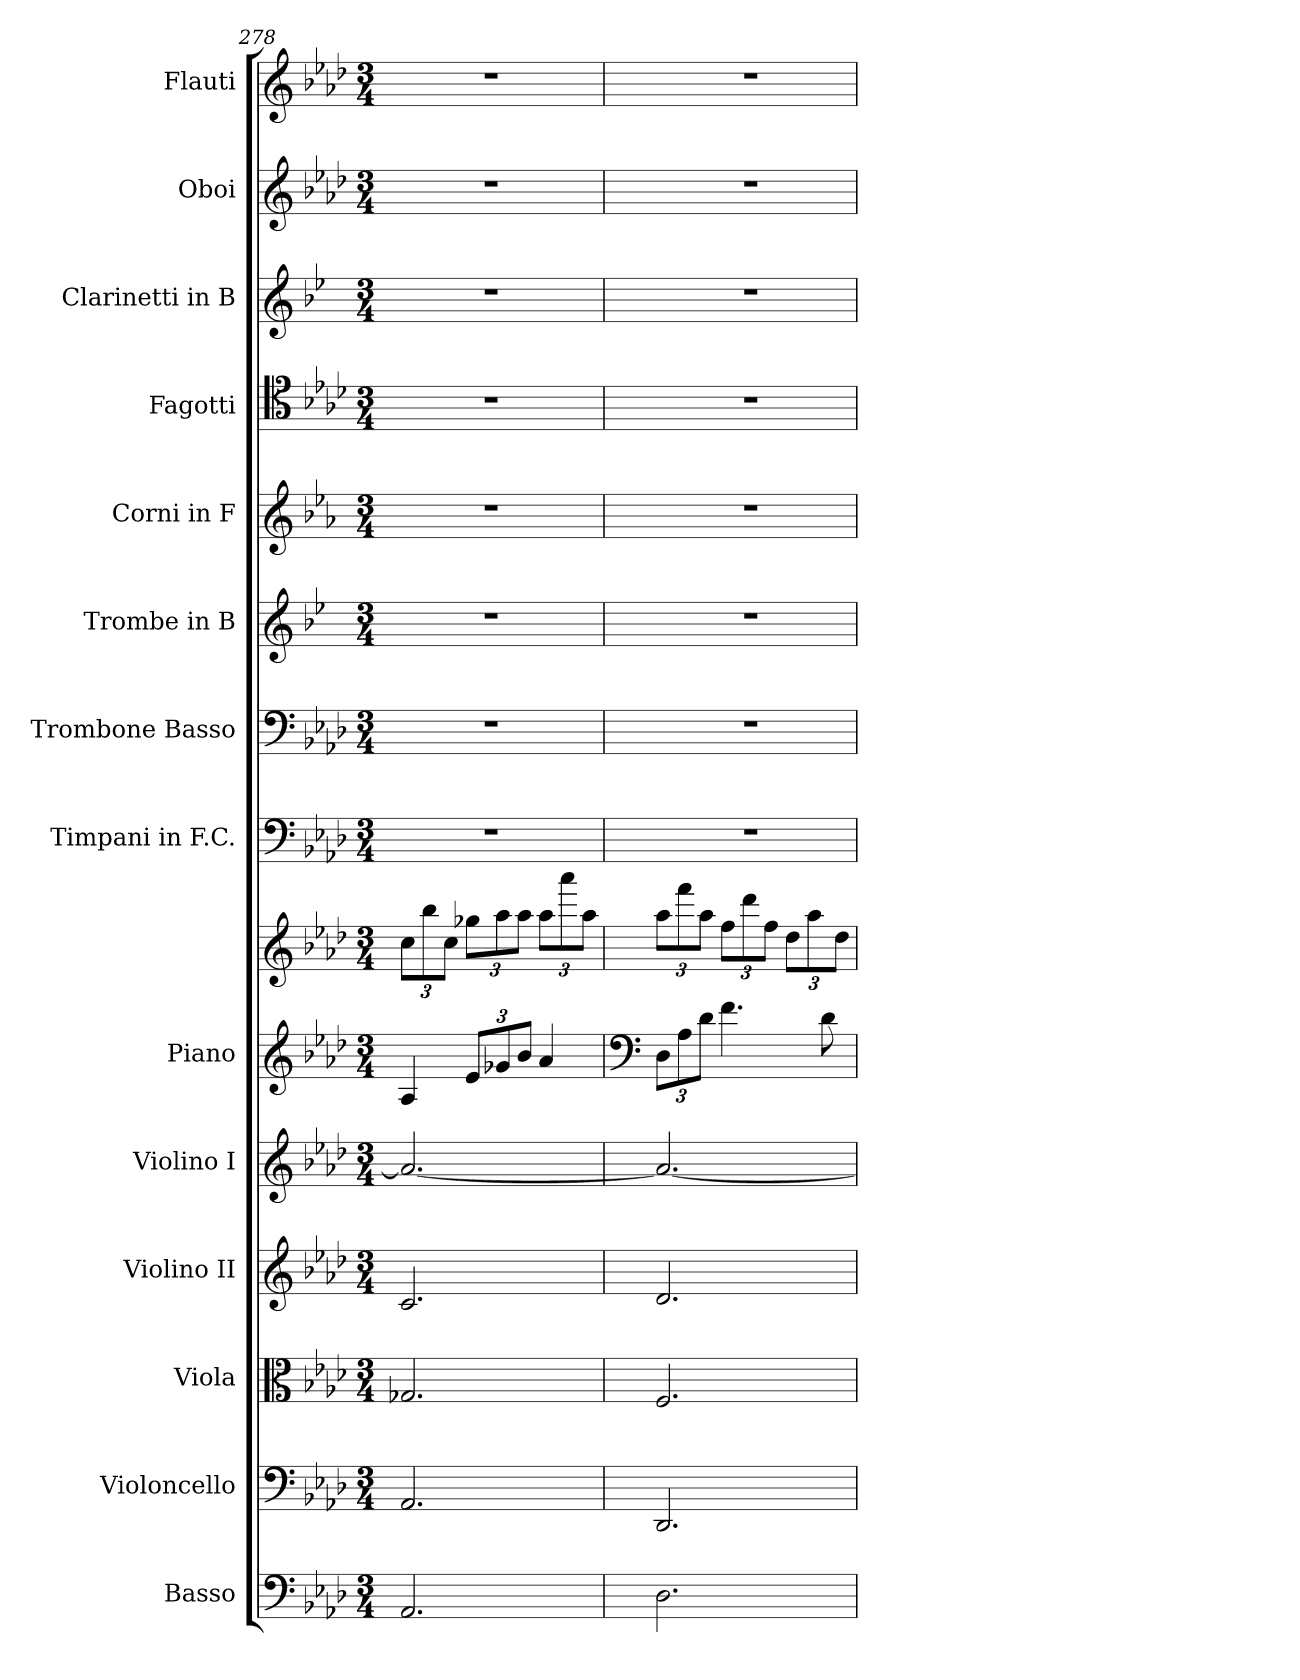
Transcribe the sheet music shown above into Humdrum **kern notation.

**kern	**kern	**kern	**kern	**kern	**kern	**kern	**kern	**kern	**kern	**kern	**kern	**kern	**kern	**kern
*part14	*part13	*part12	*part11	*part10	*part9	*part9	*part8	*part7	*part6	*part5	*part4	*part3	*part2	*part1
*staff15	*staff14	*staff13	*staff12	*staff11	*staff10	*staff9	*staff8	*staff7	*staff6	*staff5	*staff4	*staff3	*staff2	*staff1
*I"Basso	*I"Violoncello	*I"Viola	*I"Violino II	*I"Violino I	*I"Piano	*	*I"Timpani in F.C.	*I"Trombone Basso	*I"Trombe in B	*I"Corni in F	*I"Fagotti	*I"Clarinetti in B	*I"Oboi	*I"Flauti
*	*	*	*	*	*I'Pno.	*	*I'Timp.	*	*	*	*	*	*I'Ob.	*I'Fl.
*clefF4	*clefF4	*clefC3	*clefG2	*clefG2	*clefG2	*clefG2	*clefF4	*clefF4	*clefG2	*clefG2	*clefC4	*clefG2	*clefG2	*clefG2
*ITrd7c12	*	*	*	*	*	*	*	*	*ITrd1c2	*ITrd4c7	*	*ITrd1c2	*	*
*k[b-e-a-d-]	*k[b-e-a-d-]	*k[b-e-a-d-]	*k[b-e-a-d-]	*k[b-e-a-d-]	*k[b-e-a-d-]	*k[b-e-a-d-]	*k[b-e-a-d-]	*k[b-e-a-d-]	*k[b-e-a-d-]	*k[b-e-a-d-]	*k[b-e-a-d-]	*k[b-e-a-d-]	*k[b-e-a-d-]	*k[b-e-a-d-]
*M3/4	*M3/4	*M3/4	*M3/4	*M3/4	*M3/4	*M3/4	*M3/4	*M3/4	*M3/4	*M3/4	*M3/4	*M3/4	*M3/4	*M3/4
*	*	*	*	*	*	*Xbrackettup	*	*	*	*	*	*	*	*
=278	=278	=278	=278	=278	=278	=278	=278	=278	=278	=278	=278	=278	=278	=278
2.AAA-/	2.AA-/	2.G-X/	2.c/	2.a-/_	4A-/	12cc\L	2.r	2.r	2.r	2.r	2.r	2.r	2.r	2.r
.	.	.	.	.	.	12bb-\	.	.	.	.	.	.	.	.
.	.	.	.	.	.	12cc\J	.	.	.	.	.	.	.	.
*	*	*	*	*	*Xbrackettup	*	*	*	*	*	*	*	*	*
.	.	.	.	.	12e-/L	12gg-X\L	.	.	.	.	.	.	.	.
.	.	.	.	.	12g-X/	12aa-\	.	.	.	.	.	.	.	.
.	.	.	.	.	12b-/J	12aa-\J	.	.	.	.	.	.	.	.
.	.	.	.	.	4a-/	12aa-\L	.	.	.	.	.	.	.	.
.	.	.	.	.	.	12aaa-\	.	.	.	.	.	.	.	.
.	.	.	.	.	.	12aa-\J	.	.	.	.	.	.	.	.
=279	=279	=279	=279	=279	=279	=279	=279	=279	=279	=279	=279	=279	=279	=279
*	*	*	*	*	*clefF4	*	*	*	*	*	*	*	*	*
2.DD-\	2.DD-/	2.F/	2.d-/	2.a-/_	12D-\L	12aa-\L	2.r	2.r	2.r	2.r	2.r	2.r	2.r	2.r
.	.	.	.	.	12A-\	12fff\	.	.	.	.	.	.	.	.
.	.	.	.	.	12d-\J	12aa-\J	.	.	.	.	.	.	.	.
.	.	.	.	.	4.f\	12ff\L	.	.	.	.	.	.	.	.
.	.	.	.	.	.	12ddd-\	.	.	.	.	.	.	.	.
.	.	.	.	.	.	12ff\J	.	.	.	.	.	.	.	.
.	.	.	.	.	.	12dd-\L	.	.	.	.	.	.	.	.
.	.	.	.	.	.	12aa-\	.	.	.	.	.	.	.	.
.	.	.	.	.	8d-\	.	.	.	.	.	.	.	.	.
.	.	.	.	.	.	12dd-\J	.	.	.	.	.	.	.	.
=	=	=	=	=	=	=	=	=	=	=	=	=	=	=
*-	*-	*-	*-	*-	*-	*-	*-	*-	*-	*-	*-	*-	*-	*-
